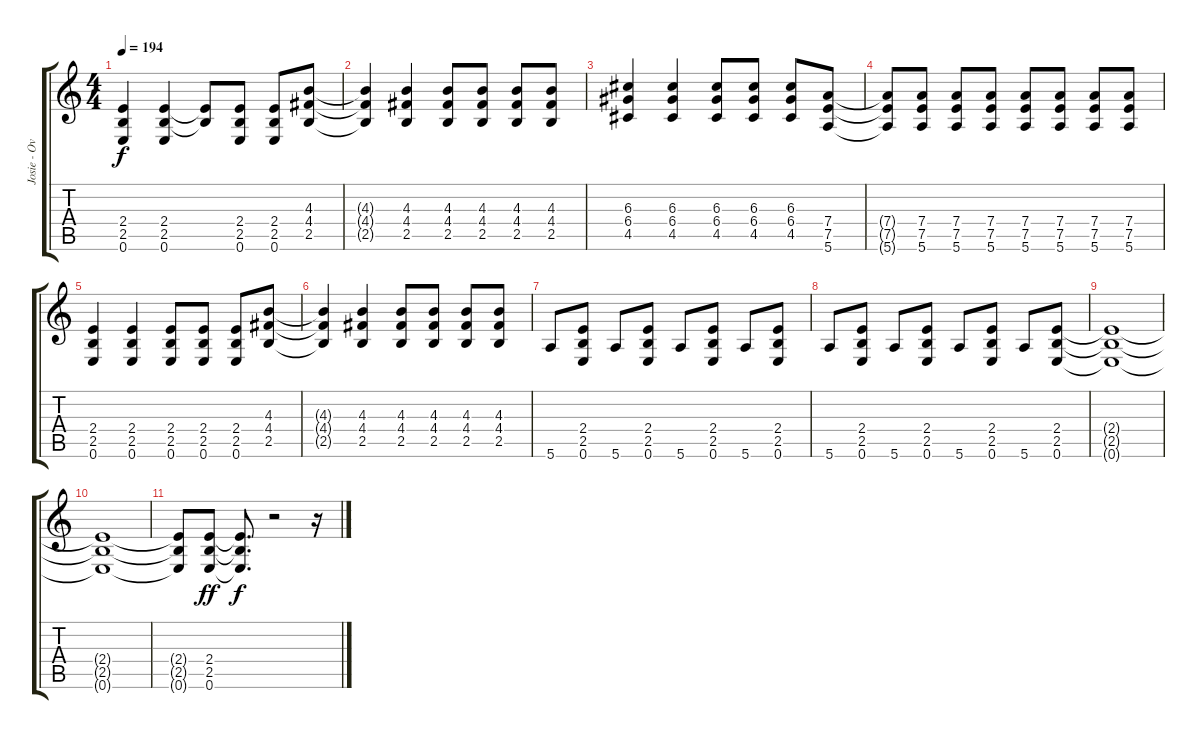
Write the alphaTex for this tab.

\track ("Josie - Overdub Guitar" "Josie - Ov") {instrument overdrivenguitar}
\staff {score tabs}
\tuning (E4 B3 G3 D3 A2 E2) {hide}
\ts (4 4)
\tempo 194
\clef g2
\ks c
(2.4{t} 2.5{t} 0.6{t}).4{dy f} (2.4 2.5 0.6).4 (2.4{t} 2.5{t}).8 (2.4 2.5 0.6).8 (2.4 2.5 0.6).8 (4.3 4.4 2.5).8 |
(4.3{t} 4.4{t} 2.5{t}).4 (4.3 4.4 2.5).4 (4.3 4.4 2.5).8 (4.3 4.4 2.5).8 (4.3 4.4 2.5).8 (4.3 4.4 2.5).8 |
(6.3 6.4 4.5).4 (6.3 6.4 4.5).4 (6.3 6.4 4.5).8 (6.3 6.4 4.5).8 (6.3 6.4 4.5).8 (7.4 7.5 5.6).8 |
(7.4{t} 7.5{t} 5.6{t}).8 (7.4 7.5 5.6).8 (7.4 7.5 5.6).8 (7.4 7.5 5.6).8 (7.4 7.5 5.6).8 (7.4 7.5 5.6).8 (7.4 7.5 5.6).8 (7.4 7.5 5.6).8 |
(2.4 2.5 0.6).4 (2.4 2.5 0.6).4 (2.4 2.5 0.6).8 (2.4 2.5 0.6).8 (2.4 2.5 0.6).8 (4.3 4.4 2.5).8 |
(4.3{t} 4.4{t} 2.5{t}).4 (4.3 4.4 2.5).4 (4.3 4.4 2.5).8 (4.3 4.4 2.5).8 (4.3 4.4 2.5).8 (4.3 4.4 2.5).8 |
5.6.8 (2.4 2.5 0.6).8 5.6.8 (2.4 2.5 0.6).8 5.6.8 (2.4 2.5 0.6).8 5.6.8 (2.4 2.5 0.6).8 |
5.6.8 (2.4 2.5 0.6).8 5.6.8 (2.4 2.5 0.6).8 5.6.8 (2.4 2.5 0.6).8 5.6.8 (2.4 2.5 0.6).8 |
(2.4{t} 2.5{t} 0.6{t}).1 |
(2.4{t} 2.5{t} 0.6{t}).1 |
(2.4{t} 2.5{t} 0.6{t}).8 (2.4 2.5 0.6).8{dy ff} (2.4{t} 2.5{t} 0.6{t}).8{d dy f} r.2 r.16
